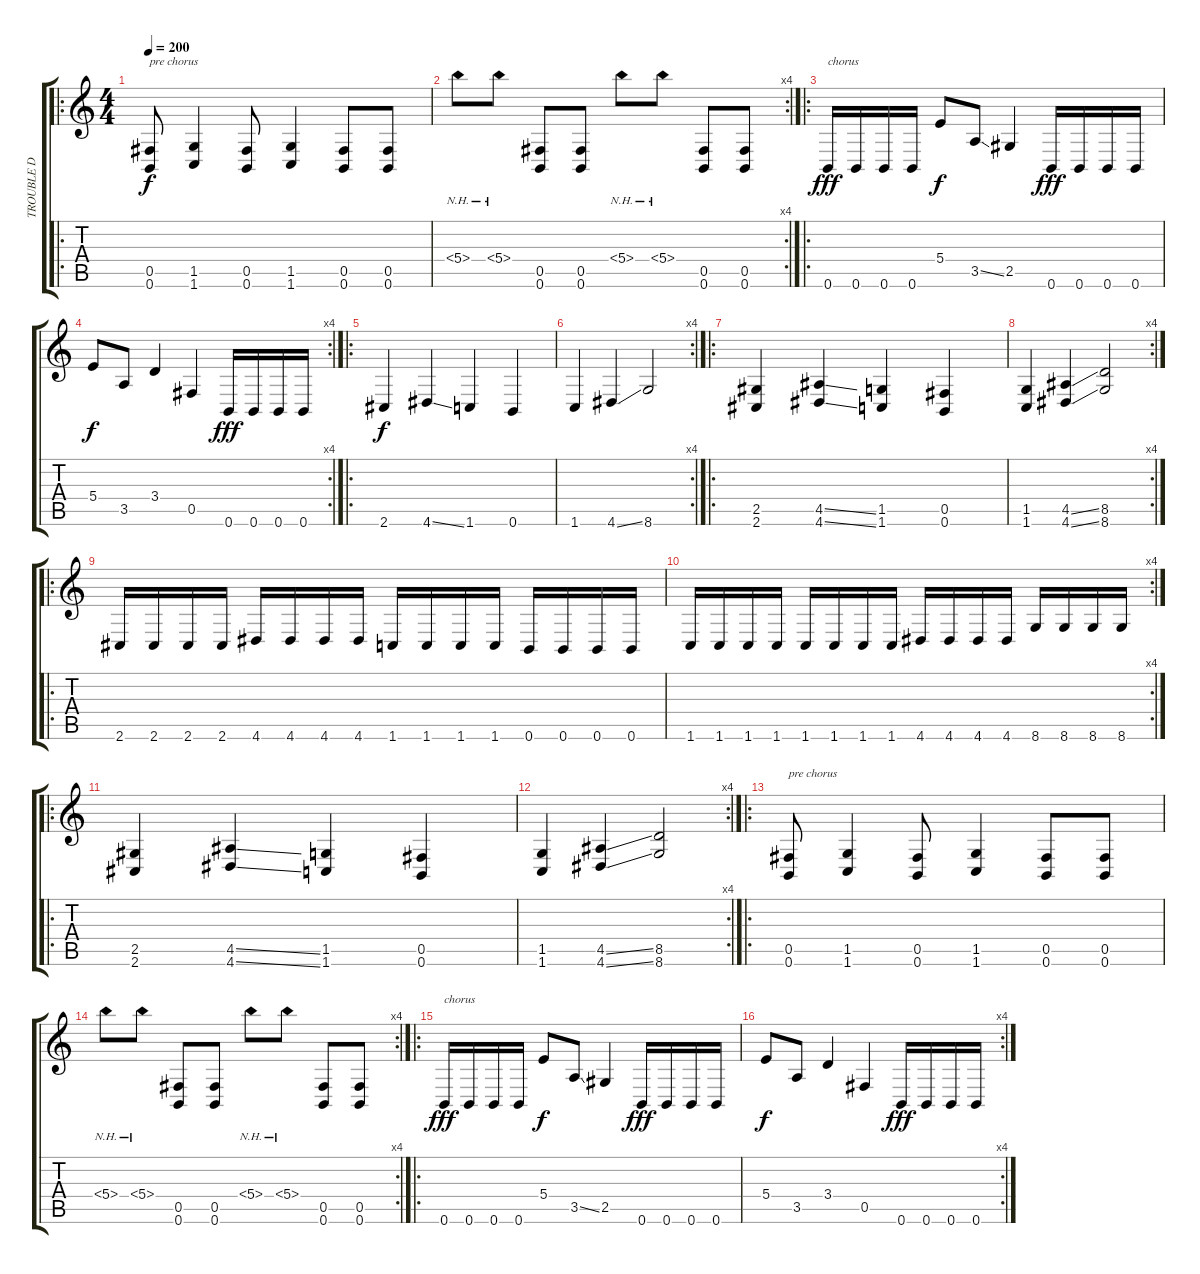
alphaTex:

\track ("TROUBLE D" "TROUBLE D") {instrument electricbassfinger}
\staff {score tabs}
\tuning (Db4 Ab3 E3 B2 Gb2 B1) {hide}
\ro
\ts (4 4)
\tempo 200
\clef g2
\ks c
(0.5 0.6).8{txt "pre chorus" dy f} (1.5 1.6).4 (0.5 0.6).8 (1.5 1.6).4 (0.5 0.6).8 (0.5 0.6).8 |
\rc 4
5.4{nh}.8 5.4{nh}.8 (0.5 0.6).8 (0.5 0.6).8 5.4{nh}.8 5.4{nh}.8 (0.5 0.6).8 (0.5 0.6).8 |
\ro
0.6.16{txt "chorus" dy fff} 0.6.16 0.6.16 0.6.16 5.4.8{dy f} 3.5{ss}.8 2.5.4 0.6.16{dy fff} 0.6.16 0.6.16 0.6.16 |
\rc 4
5.4.8{dy f} 3.5.8 3.4.4 0.5.4 0.6.16{dy fff} 0.6.16 0.6.16 0.6.16 |
\ro
2.6.4{dy f} 4.6{ss}.4 1.6.4 0.6.4 |
\rc 4
1.6.4 4.6{ss}.4 8.6.2 |
\ro
(2.5 2.6).4 (4.5{ss} 4.6{ss}).4 (1.5 1.6).4 (0.5 0.6).4 |
\rc 4
(1.5 1.6).4 (4.5{ss} 4.6{ss}).4 (8.5 8.6).2 |
\ro
2.6.16 2.6.16 2.6.16 2.6.16 4.6.16 4.6.16 4.6.16 4.6.16 1.6.16 1.6.16 1.6.16 1.6.16 0.6.16 0.6.16 0.6.16 0.6.16 |
\rc 4
1.6.16 1.6.16 1.6.16 1.6.16 1.6.16 1.6.16 1.6.16 1.6.16 4.6.16 4.6.16 4.6.16 4.6.16 8.6.16 8.6.16 8.6.16 8.6.16 |
\ro
(2.5 2.6).4 (4.5{ss} 4.6{ss}).4 (1.5 1.6).4 (0.5 0.6).4 |
\rc 4
(1.5 1.6).4 (4.5{ss} 4.6{ss}).4 (8.5 8.6).2 |
\ro
(0.5 0.6).8{txt "pre chorus"} (1.5 1.6).4 (0.5 0.6).8 (1.5 1.6).4 (0.5 0.6).8 (0.5 0.6).8 |
\rc 4
5.4{nh}.8 5.4{nh}.8 (0.5 0.6).8 (0.5 0.6).8 5.4{nh}.8 5.4{nh}.8 (0.5 0.6).8 (0.5 0.6).8 |
\ro
0.6.16{txt "chorus" dy fff} 0.6.16 0.6.16 0.6.16 5.4.8{dy f} 3.5{ss}.8 2.5.4 0.6.16{dy fff} 0.6.16 0.6.16 0.6.16 |
\rc 4
5.4.8{dy f} 3.5.8 3.4.4 0.5.4 0.6.16{dy fff} 0.6.16 0.6.16 0.6.16
